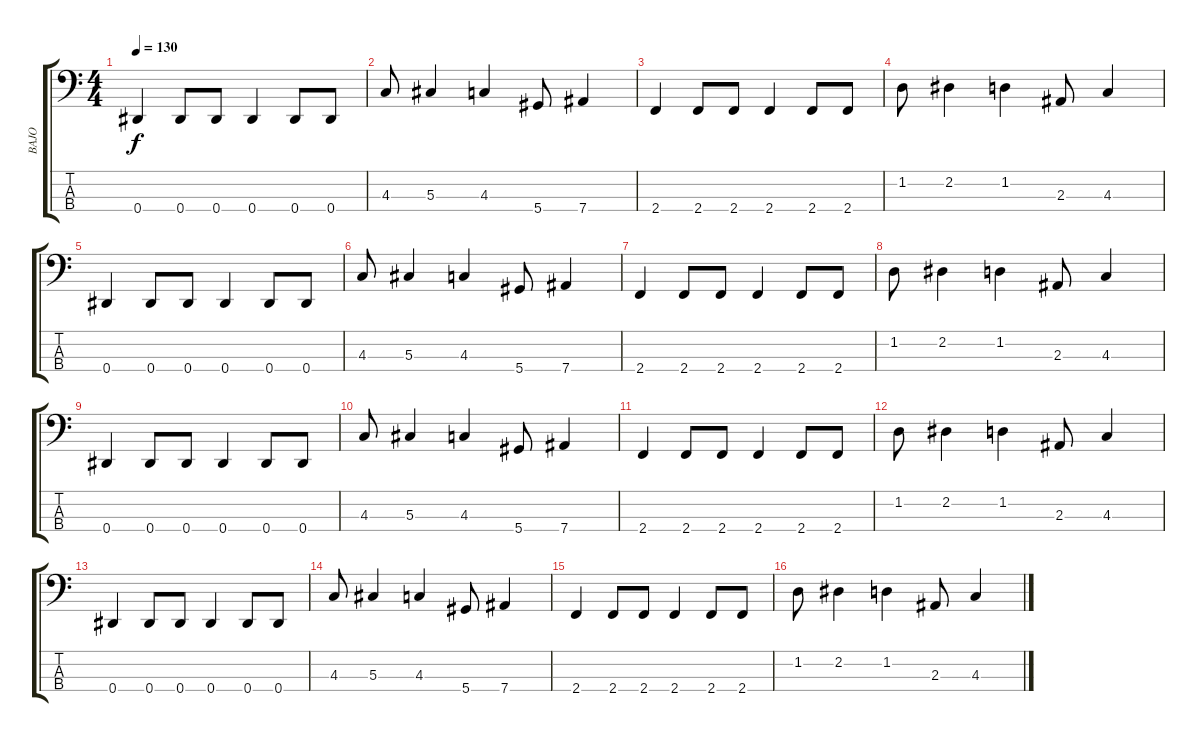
\track ("BAJO" "BAJO") {instrument electricbasspick}
\staff {score tabs}
\tuning (Gb2 Db2 Ab1 Eb1) {hide}
\ts (4 4)
\tempo 130
\clef f4
\ks c
0.4.4{dy f} 0.4.8 0.4.8 0.4.4 0.4.8 0.4.8 |
4.3.8 5.3.4 4.3.4 5.4.8 7.4.4 |
2.4.4 2.4.8 2.4.8 2.4.4 2.4.8 2.4.8 |
1.2.8 2.2.4 1.2.4 2.3.8 4.3.4 |
0.4.4 0.4.8 0.4.8 0.4.4 0.4.8 0.4.8 |
4.3.8 5.3.4 4.3.4 5.4.8 7.4.4 |
2.4.4 2.4.8 2.4.8 2.4.4 2.4.8 2.4.8 |
1.2.8 2.2.4 1.2.4 2.3.8 4.3.4 |
0.4.4 0.4.8 0.4.8 0.4.4 0.4.8 0.4.8 |
4.3.8 5.3.4 4.3.4 5.4.8 7.4.4 |
2.4.4 2.4.8 2.4.8 2.4.4 2.4.8 2.4.8 |
1.2.8 2.2.4 1.2.4 2.3.8 4.3.4 |
0.4.4 0.4.8 0.4.8 0.4.4 0.4.8 0.4.8 |
4.3.8 5.3.4 4.3.4 5.4.8 7.4.4 |
2.4.4 2.4.8 2.4.8 2.4.4 2.4.8 2.4.8 |
1.2.8 2.2.4 1.2.4 2.3.8 4.3.4
